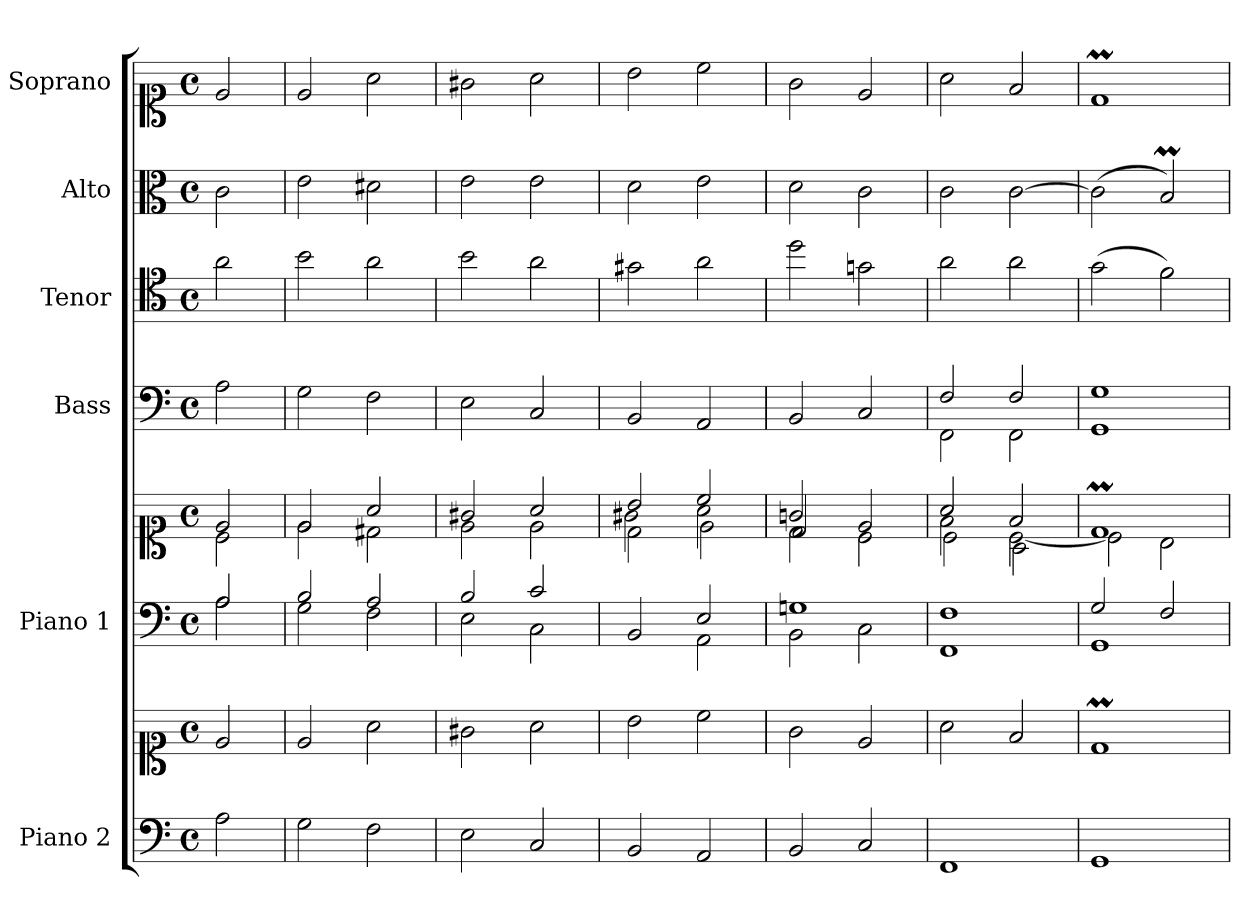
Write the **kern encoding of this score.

**kern	**kern	**kern	**kern	**kern	**kern	**kern	**kern
*part6	*part6	*part5	*part5	*part4	*part3	*part2	*part1
*staff8	*staff7	*staff6	*staff5	*staff4	*staff3	*staff2	*staff1
*I"Piano 2	*	*I"Piano 1	*	*I"Bass	*I"Tenor	*I"Alto	*I"Soprano
*I'Pno 2	*	*I'Pno 1	*	*I'B.	*I'T.	*I'A.	*I'S.
*clefF4	*clefC1	*clefF4	*clefC1	*clefF4	*clefC4	*clefC3	*clefC1
*	*	*	*	*	*ITrd7c12	*	*
*k[]	*k[]	*k[]	*k[]	*k[]	*k[]	*k[]	*k[]
*M4/4	*M4/4	*M4/4	*M4/4	*M4/4	*M4/4	*M4/4	*M4/4
*met(c)	*met(c)	*met(c)	*met(c)	*met(c)	*met(c)	*met(c)	*met(c)
=1	=1	=1	=1	=1	=1	=1	=1
*	*	*^	*^	*	*	*	*
2A\	2e/	2A/	2A\	2e/	2c\	2A\	2A\	2c\	2e/
=2	=2	=2	=2	=2	=2	=2	=2	=2	=2
2G\	2e/	2B/	2G\	2e/	2e\	2G\	2B\	2e\	2e/
2F\	2a\	2A/	2F\	2a/	2d#X\	2F\	2A\	2d#X\	2a\
=3	=3	=3	=3	=3	=3	=3	=3	=3	=3
2E\	2g#X\	2B/	2E\	2g#X/	2e\	2E\	2B\	2e\	2g#X\
2C/	2a\	2c/	2C\	2a/	2e\	2C/	2A\	2e\	2a\
=4	=4	=4	=4	=4	=4	=4	=4	=4	=4
*	*	*	*	*^	*^	*	*	*	*
2BB/	2b\	2ryy	2BB/	2b/	2d\	2g#X\	2ryy	2BB/	2G#X\	2d\	2b\
2AA/	2cc\	2E/	2AA\	2cc/	2ryy	2a\	2e\	2AA/	2A\	2e\	2cc\
*	*	*	*	*	*	*v	*v	*	*	*	*
=5	=5	=5	=5	=5	=5	=5	=5	=5	=5	=5
2BB/	2g\	1Gn/	2BB\	2gn/	2d/	2d\	2BB/	2d\	2d\	2g\
2C/	2e/	.	2C\	2e/	2c\	2ryy	2C/	2Gn\	2c\	2e/
=6	=6	=6	=6	=6	=6	=6	=6	=6	=6	=6
*	*	*	*	*	*	*	*^	*	*	*
1FF/	2a\	1F/	1FF\	2a/	2f\	2c\	2F/	2FF\	2A\	2c\	2a\
.	2f/	.	.	2f/	[<2c\	2A\	2F/	2FF\	2A\	[>2c\	2f/
*	*	*	*	*	*v	*v	*	*	*	*	*
=7	=7	=7	=7	=7	=7	=7	=7	=7	=7	=7
1GG/	1dM/	2G/	1GG\	1dM/	2c\]	1G/	1GG\	(2G\	(2c\]	1dM/
.	.	2F/	.	.	2B\	.	.	2F\)	2Bm/)	.
*	*	*v	*v	*	*	*v	*v	*	*	*
*	*	*	*v	*v	*	*	*	*
=	=	=	=	=	=	=	=
*-	*-	*-	*-	*-	*-	*-	*-
